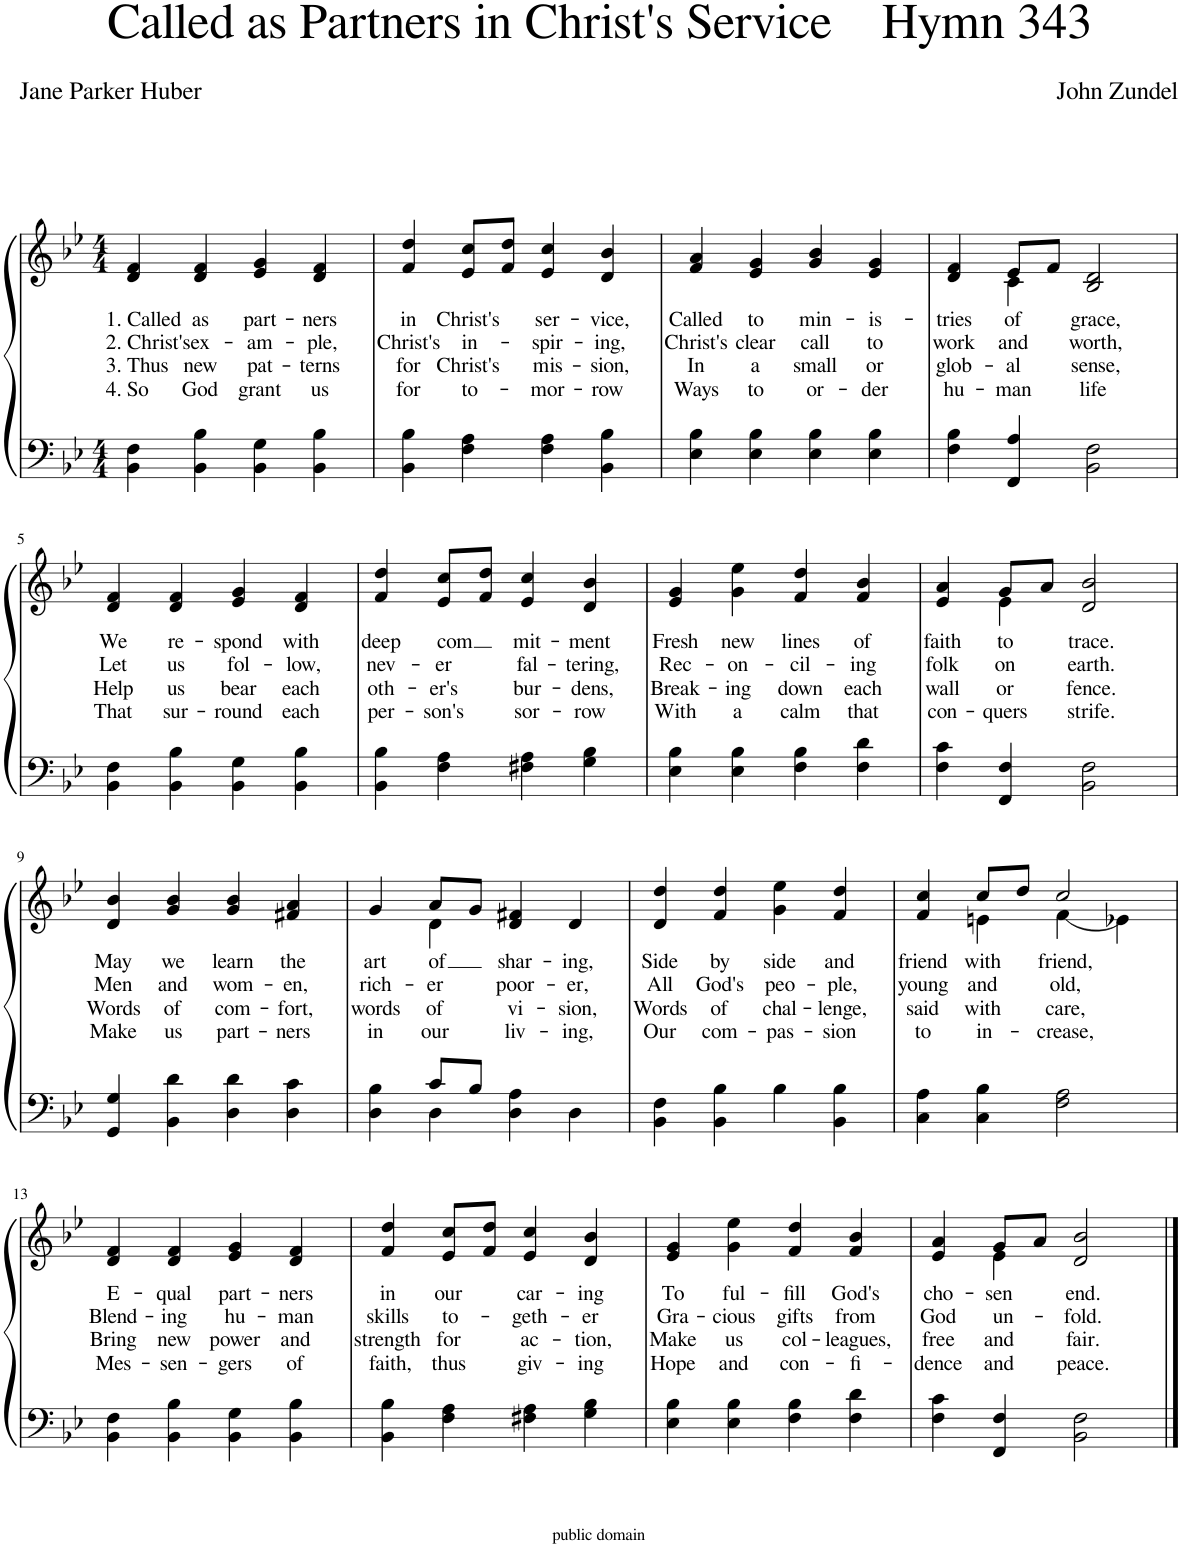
**kern	**kern	**text	**text	**text	**text
*part1	*part1	*part1	*part1	*part1	*part1
*staff2	*staff1	*staff1	*staff1	*staff1	*staff1
*I"Piano	*	*	*	*	*
*I'Pno.	*	*	*	*	*
*clefF4	*clefG2	*	*	*	*
*k[b-e-]	*k[b-e-]	*	*	*	*
*M4/4	*M4/4	*	*	*	*
=1	=1	=1	=1	=1	=1
!	!	!LO:LY:b	!LO:LY:b	!LO:LY:b	!LO:LY:b
4BB-\ 4F\	4d/ 4f/	1. Called	2. Christ's	3. Thus	4. So
!	!	!LO:LY:b	!LO:LY:b	!LO:LY:b	!LO:LY:b
4BB-\ 4B-\	4d/ 4f/	as	ex-	new	God
!	!	!LO:LY:b	!LO:LY:b	!LO:LY:b	!LO:LY:b
4BB-\ 4G\	4e-/ 4g/	part-	-am-	pat-	grant
!	!	!LO:LY:b	!LO:LY:b	!LO:LY:b	!LO:LY:b
4BB-\ 4B-\	4d/ 4f/	-ners	-ple,	-terns	us
=2	=2	=2	=2	=2	=2
!	!	!LO:LY:b	!LO:LY:b	!LO:LY:b	!LO:LY:b
4BB-\ 4B-\	4f/ 4dd/	in	Christ's	for	for
!	!	!LO:LY:b	!LO:LY:b	!LO:LY:b	!LO:LY:b
4F\ 4A\	8e-/ 8cc/L	Christ's	in-	Christ's	to-
.	8f/ 8dd/J	.	.	.	.
!	!	!LO:LY:b	!LO:LY:b	!LO:LY:b	!LO:LY:b
4F\ 4A\	4e-/ 4cc/	ser-	-spir-	mis-	-mor-
!	!	!LO:LY:b	!LO:LY:b	!LO:LY:b	!LO:LY:b
4BB-\ 4B-\	4d/ 4b-/	-vice,	-ing,	-sion,	-row
=3	=3	=3	=3	=3	=3
!	!	!LO:LY:b	!LO:LY:b	!LO:LY:b	!LO:LY:b
4E-\ 4B-\	4f/ 4a/	Called	Christ's	In	Ways
!	!	!LO:LY:b	!LO:LY:b	!LO:LY:b	!LO:LY:b
4E-\ 4B-\	4e-/ 4g/	to	clear	a	to
!	!	!LO:LY:b	!LO:LY:b	!LO:LY:b	!LO:LY:b
4E-\ 4B-\	4g/ 4b-/	min-	call	small	or-
!	!	!LO:LY:b	!LO:LY:b	!LO:LY:b	!LO:LY:b
4E-\ 4B-\	4e-/ 4g/	-is-	to	or	-der
=4	=4	=4	=4	=4	=4
!	!	!LO:LY:b	!LO:LY:b	!LO:LY:b	!LO:LY:b
*	*^	*	*	*	*
4F\ 4B-\	4d/ 4f/	4ryy	-tries	work	glob-	hu-
!	!	!	!LO:LY:b	!LO:LY:b	!LO:LY:b	!LO:LY:b
4FF/ 4A/	8e-/L	4c\	of	and	-al	man
.	8f/J	.	.	.	.	.
!	!	!	!LO:LY:b	!LO:LY:b	!LO:LY:b	!LO:LY:b
2BB-\ 2F\	2B-/ 2d/	2ryy	grace,	worth,	sense,	life
!!LO:LB:g=z
=5	=5	=5	=5	=5	=5	=5
!	!	!	!LO:LY:b	!LO:LY:b	!LO:LY:b	!LO:LY:b
*	*v	*v	*	*	*	*
4BB-\ 4F\	4d/ 4f/	We	Let	Help	That
!	!	!LO:LY:b	!LO:LY:b	!LO:LY:b	!LO:LY:b
4BB-\ 4B-\	4d/ 4f/	re-	us	us	sur-
!	!	!LO:LY:b	!LO:LY:b	!LO:LY:b	!LO:LY:b
4BB-\ 4G\	4e-/ 4g/	-spond	fol-	bear	-round
!	!	!LO:LY:b	!LO:LY:b	!LO:LY:b	!LO:LY:b
4BB-\ 4B-\	4d/ 4f/	with	-low,	each	each
=6	=6	=6	=6	=6	=6
!	!	!LO:LY:b	!LO:LY:b	!LO:LY:b	!LO:LY:b
4BB-\ 4B-\	4f/ 4dd/	deep	nev-	oth-	per-
!	!	!LO:LY:b	!LO:LY:b	!LO:LY:b	!LO:LY:b
4F\ 4A\	8e-/ 8cc/L	com	-er	-er's	-son's
.	8f/ 8dd/J	.	.	.	.
!	!	!LO:LY:b	!LO:LY:b	!LO:LY:b	!LO:LY:b
4F#X\ 4A\	4e-/ 4cc/	mit-	fal-	bur-	sor-
!	!	!LO:LY:b	!LO:LY:b	!LO:LY:b	!LO:LY:b
4G\ 4B-\	4d/ 4b-/	-ment	-tering,	-dens,	-row
=7	=7	=7	=7	=7	=7
!	!	!LO:LY:b	!LO:LY:b	!LO:LY:b	!LO:LY:b
4E-\ 4B-\	4e-/ 4g/	Fresh	Rec-	Break-	With
!	!	!LO:LY:b	!LO:LY:b	!LO:LY:b	!LO:LY:b
4E-\ 4B-\	4g\ 4ee-\	new	-on-	-ing	a
!	!	!LO:LY:b	!LO:LY:b	!LO:LY:b	!LO:LY:b
4F\ 4B-\	4f/ 4dd/	lines	-cil-	down	calm
!	!	!LO:LY:b	!LO:LY:b	!LO:LY:b	!LO:LY:b
4F\ 4d\	4f/ 4b-/	of	-ing	each	that
=8	=8	=8	=8	=8	=8
!	!	!LO:LY:b	!LO:LY:b	!LO:LY:b	!LO:LY:b
*	*^	*	*	*	*
4F\ 4c\	4e-/ 4a/	4ryy	faith	folk	wall	con-
!	!	!	!LO:LY:b	!LO:LY:b	!LO:LY:b	!LO:LY:b
4FF/ 4F/	8g/L	4e-\	to	on	or	-quers
.	8a/J	.	.	.	.	.
!	!	!	!LO:LY:b	!LO:LY:b	!LO:LY:b	!LO:LY:b
2BB-\ 2F\	2d/ 2b-/	2ryy	trace.	earth.	fence.	strife.
!!LO:LB:g=z
=9	=9	=9	=9	=9	=9	=9
!	!	!	!LO:LY:b	!LO:LY:b	!LO:LY:b	!LO:LY:b
*	*v	*v	*	*	*	*
4GG/ 4G/	4d/ 4b-/	May	Men	Words	Make
!	!	!LO:LY:b	!LO:LY:b	!LO:LY:b	!LO:LY:b
4BB-\ 4d\	4g/ 4b-/	we	and	of	us
!	!	!LO:LY:b	!LO:LY:b	!LO:LY:b	!LO:LY:b
4D\ 4d\	4g/ 4b-/	learn	wom-	com-	part-
!	!	!LO:LY:b	!LO:LY:b	!LO:LY:b	!LO:LY:b
4D\ 4c\	4f#X/ 4a/	the	-en,	-fort,	-ners
=10	=10	=10	=10	=10	=10
*^	*	*	*	*	*
!	!	!	!LO:LY:b	!LO:LY:b	!LO:LY:b	!LO:LY:b
*	*	*^	*	*	*	*
4D\ 4B-\	4ryy	4g/	4ryy	art	rich-	words	in
!	!	!	!	!LO:LY:b	!LO:LY:b	!LO:LY:b	!LO:LY:b
8c/L	4D\	8a/L	4d\	of	-er	of	our
8B-/J	.	8g/J	.	.	.	.	.
!	!	!	!	!LO:LY:b	!LO:LY:b	!LO:LY:b	!LO:LY:b
4D\ 4A\	2ryy	4d/ 4f#X/	2ryy	shar-	poor-	vi-	liv-
!	!	!	!	!LO:LY:b	!LO:LY:b	!LO:LY:b	!LO:LY:b
4D\	.	4d/	.	-ing,	-er,	-sion,	-ing,
*v	*v	*	*	*	*	*	*
*	*v	*v	*	*	*	*
=11	=11	=11	=11	=11	=11
!	!	!LO:LY:b	!LO:LY:b	!LO:LY:b	!LO:LY:b
4BB-\ 4F\	4d/ 4dd/	Side	All	Words	Our
!	!	!LO:LY:b	!LO:LY:b	!LO:LY:b	!LO:LY:b
4BB-\ 4B-\	4f/ 4dd/	by	God's	of	com-
!	!	!LO:LY:b	!LO:LY:b	!LO:LY:b	!LO:LY:b
4B-\	4g\ 4ee-\	side	peo-	chal-	-pas-
!	!	!LO:LY:b	!LO:LY:b	!LO:LY:b	!LO:LY:b
4BB-\ 4B-\	4f/ 4dd/	and	-ple,	-lenge,	-sion
=12	=12	=12	=12	=12	=12
!	!	!LO:LY:b	!LO:LY:b	!LO:LY:b	!LO:LY:b
*	*^	*	*	*	*
4C\ 4A\	4f/ 4cc/	4ryy	friend	young	said	to
!	!	!	!LO:LY:b	!LO:LY:b	!LO:LY:b	!LO:LY:b
4C\ 4B-\	8cc/L	4en\	with	and	with	in-
.	8dd/J	.	.	.	.	.
!	!	!	!LO:LY:b	!LO:LY:b	!LO:LY:b	!LO:LY:b
2F\ 2A\	2cc/	(4f\	friend,	old,	care,	-crease,
.	.	4e-X\)	.	.	.	.
!!LO:LB:g=z
=13	=13	=13	=13	=13	=13	=13
!	!	!	!LO:LY:b	!LO:LY:b	!LO:LY:b	!LO:LY:b
*	*v	*v	*	*	*	*
4BB-\ 4F\	4d/ 4f/	E-	Blend-	Bring	Mes-
!	!	!LO:LY:b	!LO:LY:b	!LO:LY:b	!LO:LY:b
4BB-\ 4B-\	4d/ 4f/	-qual	-ing	new	-sen-
!	!	!LO:LY:b	!LO:LY:b	!LO:LY:b	!LO:LY:b
4BB-\ 4G\	4e-/ 4g/	part-	hu-	power	-gers
!	!	!LO:LY:b	!LO:LY:b	!LO:LY:b	!LO:LY:b
4BB-\ 4B-\	4d/ 4f/	-ners	-man	and	of
=14	=14	=14	=14	=14	=14
!	!	!LO:LY:b	!LO:LY:b	!LO:LY:b	!LO:LY:b
4BB-\ 4B-\	4f/ 4dd/	in	skills	strength	faith,
!	!	!LO:LY:b	!LO:LY:b	!LO:LY:b	!LO:LY:b
4F\ 4A\	8e-/ 8cc/L	our	to-	for	thus
.	8f/ 8dd/J	.	.	.	.
!	!	!LO:LY:b	!LO:LY:b	!LO:LY:b	!LO:LY:b
4F#X\ 4A\	4e-/ 4cc/	car-	-geth-	ac-	giv-
!	!	!LO:LY:b	!LO:LY:b	!LO:LY:b	!LO:LY:b
4G\ 4B-\	4d/ 4b-/	-ing	-er	-tion,	-ing
=15	=15	=15	=15	=15	=15
!	!	!LO:LY:b	!LO:LY:b	!LO:LY:b	!LO:LY:b
4E-\ 4B-\	4e-/ 4g/	To	Gra-	Make	Hope
!	!	!LO:LY:b	!LO:LY:b	!LO:LY:b	!LO:LY:b
4E-\ 4B-\	4g\ 4ee-\	ful-	-cious	us	and
!	!	!LO:LY:b	!LO:LY:b	!LO:LY:b	!LO:LY:b
4F\ 4B-\	4f/ 4dd/	-fill	gifts	col-	con-
!	!	!LO:LY:b	!LO:LY:b	!LO:LY:b	!LO:LY:b
4F\ 4d\	4f/ 4b-/	God's	from	-leagues,	-fi-
=16	=16	=16	=16	=16	=16
!	!	!LO:LY:b	!LO:LY:b	!LO:LY:b	!LO:LY:b
*	*^	*	*	*	*
4F\ 4c\	4e-/ 4a/	4ryy	cho-	God	free	-dence
!	!	!	!LO:LY:b	!LO:LY:b	!LO:LY:b	!LO:LY:b
4FF/ 4F/	8g/L	4e-\	-sen	un-	and	and
.	8a/J	.	.	.	.	.
!	!	!	!LO:LY:b	!LO:LY:b	!LO:LY:b	!LO:LY:b
2BB-\ 2F\	2d/ 2b-/	2ryy	end.	-fold.	fair.	peace.
*	*v	*v	*	*	*	*
==	==	==	==	==	==
*-	*-	*-	*-	*-	*-
